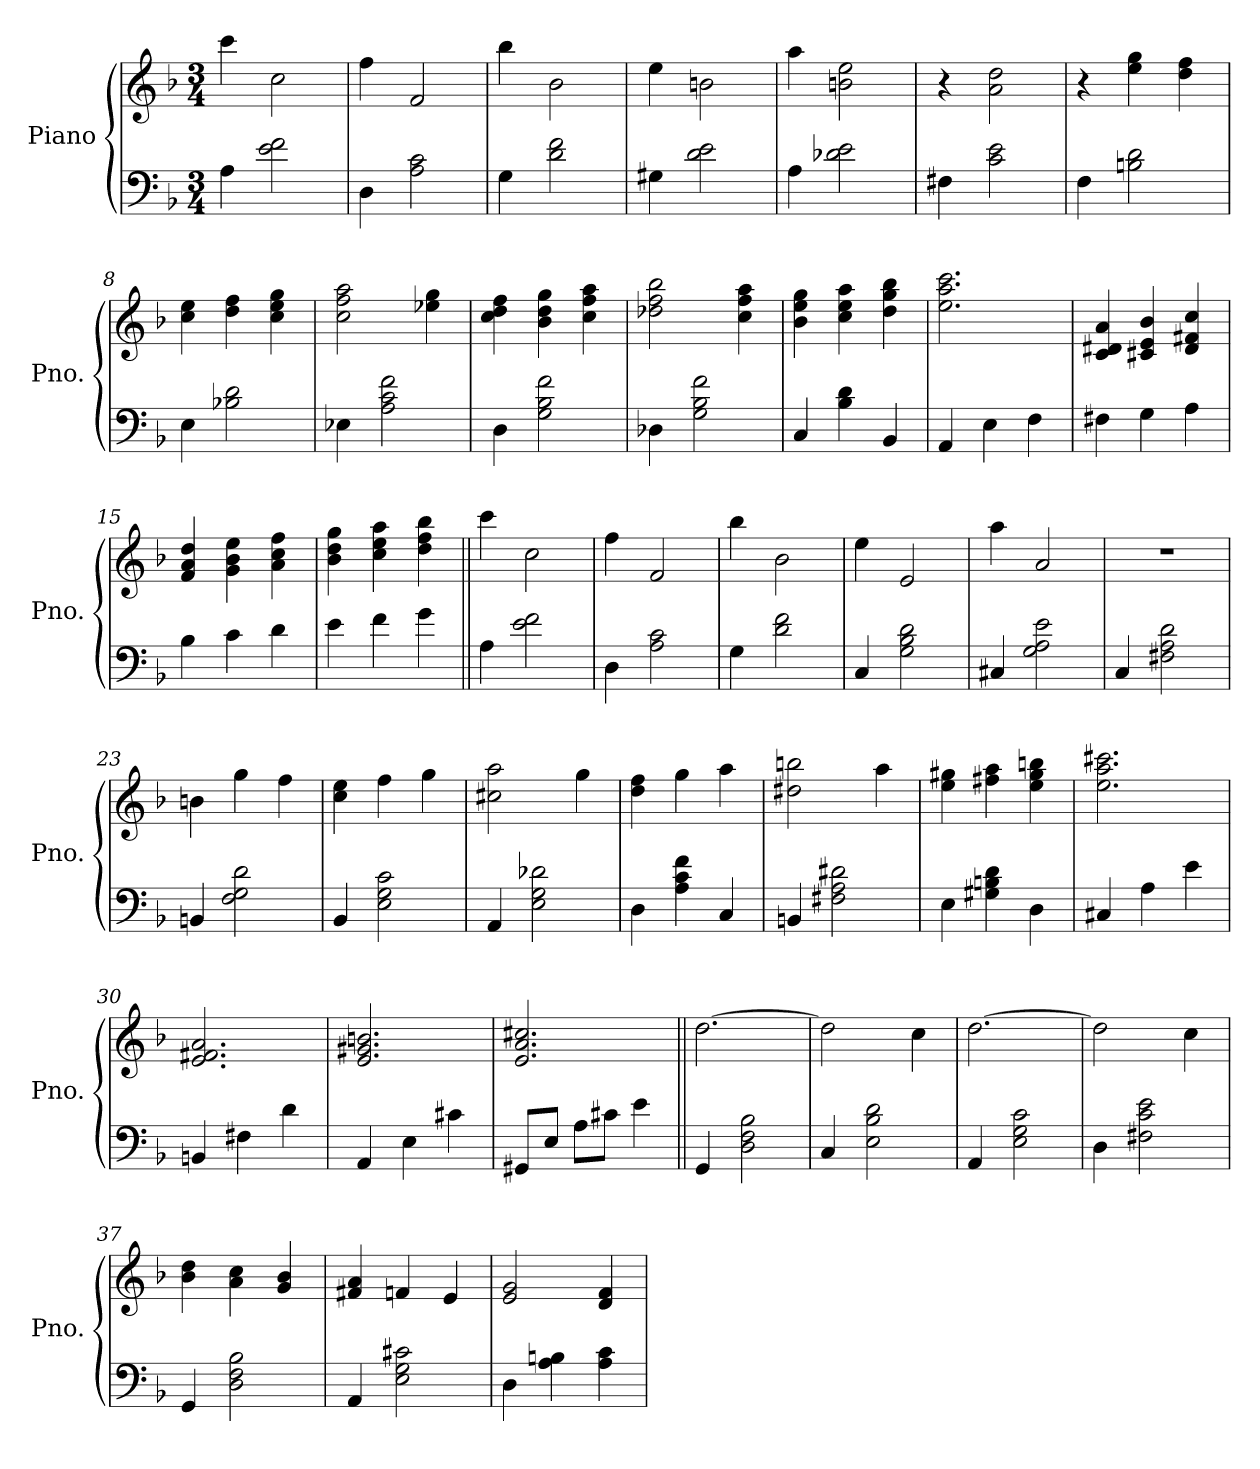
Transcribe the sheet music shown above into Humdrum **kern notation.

**kern	**kern
*part1	*part1
*staff2	*staff1
*I"Piano	*
*I'Pno.	*
*clefF4	*clefG2
*k[b-]	*k[b-]
*M3/4	*M3/4
=1	=1
4A\	4ccc\
2e\ 2f\	2cc\
=2	=2
4D\	4ff\
2A\ 2c\	2f/
=3	=3
4G\	4bb-\
2d\ 2f\	2b-\
=4	=4
4G#X\	4ee\
2d\ 2e\	2bn\
=5	=5
4A\	4aa\
2d-X\ 2e\	2bn\ 2ee\
=6	=6
4F#X\	4r
2c\ 2e\	2a\ 2dd\
=7	=7
4F\	4r
2Bn\ 2d\	4ee\ 4gg\
.	4dd\ 4ff\
=8	=8
4E\	4cc\ 4ee\
2B-X\ 2d\	4dd\ 4ff\
.	4cc\ 4ee\ 4gg\
=9	=9
4E-X\	2cc\ 2ff\ 2aa\
2A\ 2c\ 2f\	.
.	4ee-X\ 4gg\
=10	=10
4D\	4cc\ 4dd\ 4ff\
2G\ 2B-\ 2f\	4b-\ 4dd\ 4gg\
.	4cc\ 4ff\ 4aa\
!!LO:LB:g=z
=11	=11
4D-X\	2dd-X\ 2ff\ 2bb-\
2G\ 2B-\ 2f\	.
.	4cc\ 4ff\ 4aa\
=12	=12
4C/	4b-\ 4ee\ 4gg\
4B-\ 4d\	4cc\ 4ee\ 4aa\
4BB-/	4dd\ 4gg\ 4bb-\
=13	=13
4AA/	2.ee\ 2.aa\ 2.ccc\
4E\	.
4F\	.
=14	=14
4F#X\	4c/ 4d#X/ 4a/
4G\	4c#X/ 4e/ 4b-/
4A\	4d#/ 4f#X/ 4cc/
=15	=15
4B-\	4f/ 4a/ 4dd/
4c\	4g\ 4b-\ 4ee\
4d\	4a\ 4cc\ 4ff\
=16	=16
4e\	4b-\ 4dd\ 4gg\
4f\	4cc\ 4ee\ 4aa\
4g\	4dd\ 4ff\ 4bb-\
=17||	=17||
4A\	4ccc\
2e\ 2f\	2cc\
=18	=18
4D\	4ff\
2A\ 2c\	2f/
=19	=19
4G\	4bb-\
2d\ 2f\	2b-\
=20	=20
4C/	4ee\
2G\ 2B-\ 2d\	2e/
!!LO:LB:g=z
=21	=21
4C#X/	4aa\
2G\ 2A\ 2e\	2a/
=22	=22
4C/	2.r
2F#X\ 2A\ 2d\	.
=23	=23
4BBn/	4bn\
2F\ 2G\ 2d\	4gg\
.	4ff\
=24	=24
4BB-/	4cc\ 4ee\
2E\ 2G\ 2c\	4ff\
.	4gg\
=25	=25
4AA/	2cc#X\ 2aa\
2E\ 2G\ 2d-X\	.
.	4gg\
=26	=26
4D\	4dd\ 4ff\
4A\ 4c\ 4f\	4gg\
4C/	4aa\
=27	=27
4BBn/	2dd#X\ 2bbn\
2F#X\ 2A\ 2d#X\	.
.	4aa\
=28	=28
4E\	4ee\ 4gg#X\
4G#X\ 4Bn\ 4d\	4ff#X\ 4aa\
4D\	4ee\ 4gg#\ 4bbn\
=29	=29
4C#X/	2.ee\ 2.aa\ 2.ccc#X\
4A\	.
4e\	.
!!LO:LB:g=z
=30	=30
4BBn/	2.e/ 2.f#X/ 2.a/
4F#X\	.
4d\	.
=31	=31
4AA/	2.e/ 2.g#X/ 2.bn/
4E\	.
4c#X\	.
=32	=32
8GG#X/L	2.e/ 2.a/ 2.cc#X/
8E/J	.
8A\L	.
8c#X\J	.
4e\	.
=33||	=33||
4GG/	[2.dd\
2D\ 2F\ 2B-\	.
=34	=34
4C/	2dd\]
2E\ 2B-\ 2d\	.
.	4cc\
=35	=35
4AA/	[2.dd\
2E\ 2G\ 2c\	.
=36	=36
4D\	2dd\]
2F#X\ 2c\ 2e\	.
.	4cc\
=37	=37
4GG/	4b-\ 4dd\
2D\ 2F\ 2B-\	4a\ 4cc\
.	4g/ 4b-/
=38	=38
4AA/	4f#X/ 4a/
2E\ 2G\ 2c#X\	4fn/
.	4e/
!!LO:LB:g=z
=39	=39
4D\	2e/ 2g/
4A\ 4Bn\	.
4A\ 4c\	4d/ 4f/
=	=
*-	*-
